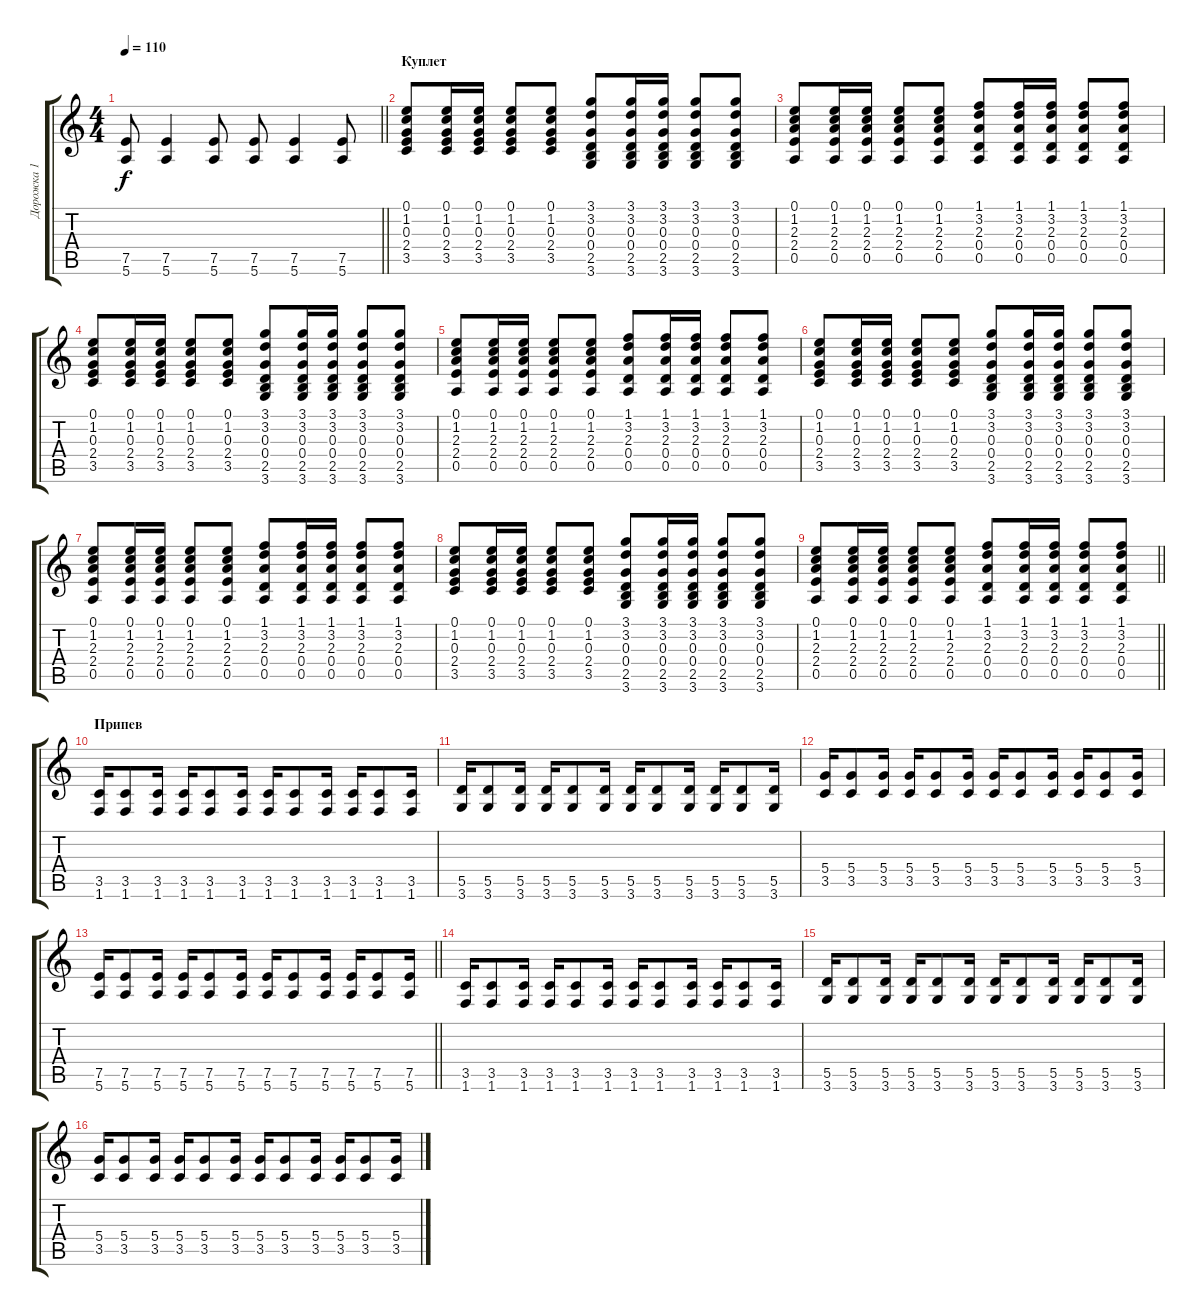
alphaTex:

\track ("Дорожка 1" "Дорожка 1") {instrument overdrivenguitar}
\staff {score tabs}
\tuning (E4 B3 G3 D3 A2 E2) {hide}
\ts (4 4)
\tempo 110
\clef g2
\barLineRight lightlight
\ks c
(7.5 5.6).8{dy f} (7.5 5.6).4 (7.5 5.6).8 (7.5 5.6).8 (7.5 5.6).4 (7.5 5.6).8 |
\section ("" "Куплет")
(0.1 1.2 0.3 2.4 3.5).8{volume 16 instrument electricguitarclean} (0.1 1.2 0.3 2.4 3.5).16 (0.1 1.2 0.3 2.4 3.5).16 (0.1 1.2 0.3 2.4 3.5).8 (0.1 1.2 0.3 2.4 3.5).8 (3.1 3.2 0.3 0.4 2.5 3.6).8 (3.1 3.2 0.3 0.4 2.5 3.6).16 (3.1 3.2 0.3 0.4 2.5 3.6).16 (3.1 3.2 0.3 0.4 2.5 3.6).8 (3.1 3.2 0.3 0.4 2.5 3.6).8 |
(0.1 1.2 2.3 2.4 0.5).8 (0.1 1.2 2.3 2.4 0.5).16 (0.1 1.2 2.3 2.4 0.5).16 (0.1 1.2 2.3 2.4 0.5).8 (0.1 1.2 2.3 2.4 0.5).8 (1.1 3.2 2.3 0.4 0.5).8 (1.1 3.2 2.3 0.4 0.5).16 (1.1 3.2 2.3 0.4 0.5).16 (1.1 3.2 2.3 0.4 0.5).8 (1.1 3.2 2.3 0.4 0.5).8 |
(0.1 1.2 0.3 2.4 3.5).8{volume 16 instrument electricguitarclean} (0.1 1.2 0.3 2.4 3.5).16 (0.1 1.2 0.3 2.4 3.5).16 (0.1 1.2 0.3 2.4 3.5).8 (0.1 1.2 0.3 2.4 3.5).8 (3.1 3.2 0.3 0.4 2.5 3.6).8 (3.1 3.2 0.3 0.4 2.5 3.6).16 (3.1 3.2 0.3 0.4 2.5 3.6).16 (3.1 3.2 0.3 0.4 2.5 3.6).8 (3.1 3.2 0.3 0.4 2.5 3.6).8 |
(0.1 1.2 2.3 2.4 0.5).8 (0.1 1.2 2.3 2.4 0.5).16 (0.1 1.2 2.3 2.4 0.5).16 (0.1 1.2 2.3 2.4 0.5).8 (0.1 1.2 2.3 2.4 0.5).8 (1.1 3.2 2.3 0.4 0.5).8 (1.1 3.2 2.3 0.4 0.5).16 (1.1 3.2 2.3 0.4 0.5).16 (1.1 3.2 2.3 0.4 0.5).8 (1.1 3.2 2.3 0.4 0.5).8 |
(0.1 1.2 0.3 2.4 3.5).8{volume 16 instrument electricguitarclean} (0.1 1.2 0.3 2.4 3.5).16 (0.1 1.2 0.3 2.4 3.5).16 (0.1 1.2 0.3 2.4 3.5).8 (0.1 1.2 0.3 2.4 3.5).8 (3.1 3.2 0.3 0.4 2.5 3.6).8 (3.1 3.2 0.3 0.4 2.5 3.6).16 (3.1 3.2 0.3 0.4 2.5 3.6).16 (3.1 3.2 0.3 0.4 2.5 3.6).8 (3.1 3.2 0.3 0.4 2.5 3.6).8 |
(0.1 1.2 2.3 2.4 0.5).8 (0.1 1.2 2.3 2.4 0.5).16 (0.1 1.2 2.3 2.4 0.5).16 (0.1 1.2 2.3 2.4 0.5).8 (0.1 1.2 2.3 2.4 0.5).8 (1.1 3.2 2.3 0.4 0.5).8 (1.1 3.2 2.3 0.4 0.5).16 (1.1 3.2 2.3 0.4 0.5).16 (1.1 3.2 2.3 0.4 0.5).8 (1.1 3.2 2.3 0.4 0.5).8 |
(0.1 1.2 0.3 2.4 3.5).8{volume 16 instrument electricguitarclean} (0.1 1.2 0.3 2.4 3.5).16 (0.1 1.2 0.3 2.4 3.5).16 (0.1 1.2 0.3 2.4 3.5).8 (0.1 1.2 0.3 2.4 3.5).8 (3.1 3.2 0.3 0.4 2.5 3.6).8 (3.1 3.2 0.3 0.4 2.5 3.6).16 (3.1 3.2 0.3 0.4 2.5 3.6).16 (3.1 3.2 0.3 0.4 2.5 3.6).8 (3.1 3.2 0.3 0.4 2.5 3.6).8 |
\barLineRight lightlight
(0.1 1.2 2.3 2.4 0.5).8 (0.1 1.2 2.3 2.4 0.5).16 (0.1 1.2 2.3 2.4 0.5).16 (0.1 1.2 2.3 2.4 0.5).8 (0.1 1.2 2.3 2.4 0.5).8 (1.1 3.2 2.3 0.4 0.5).8 (1.1 3.2 2.3 0.4 0.5).16 (1.1 3.2 2.3 0.4 0.5).16 (1.1 3.2 2.3 0.4 0.5).8 (1.1 3.2 2.3 0.4 0.5).8 |
\section ("" "Припев")
(3.5 1.6).16{instrument overdrivenguitar} (3.5 1.6).8 (3.5 1.6).16 (3.5 1.6).16 (3.5 1.6).8 (3.5 1.6).16 (3.5 1.6).16 (3.5 1.6).8 (3.5 1.6).16 (3.5 1.6).16 (3.5 1.6).8 (3.5 1.6).16 |
(5.5 3.6).16 (5.5 3.6).8 (5.5 3.6).16 (5.5 3.6).16 (5.5 3.6).8 (5.5 3.6).16 (5.5 3.6).16 (5.5 3.6).8 (5.5 3.6).16 (5.5 3.6).16 (5.5 3.6).8 (5.5 3.6).16 |
(5.4 3.5).16 (5.4 3.5).8 (5.4 3.5).16 (5.4 3.5).16 (5.4 3.5).8 (5.4 3.5).16 (5.4 3.5).16 (5.4 3.5).8 (5.4 3.5).16 (5.4 3.5).16 (5.4 3.5).8 (5.4 3.5).16 |
\barLineRight lightlight
(7.5 5.6).16 (7.5 5.6).8 (7.5 5.6).16 (7.5 5.6).16 (7.5 5.6).8 (7.5 5.6).16 (7.5 5.6).16 (7.5 5.6).8 (7.5 5.6).16 (7.5 5.6).16 (7.5 5.6).8 (7.5 5.6).16 |
(3.5 1.6).16{instrument overdrivenguitar} (3.5 1.6).8 (3.5 1.6).16 (3.5 1.6).16 (3.5 1.6).8 (3.5 1.6).16 (3.5 1.6).16 (3.5 1.6).8 (3.5 1.6).16 (3.5 1.6).16 (3.5 1.6).8 (3.5 1.6).16 |
(5.5 3.6).16 (5.5 3.6).8 (5.5 3.6).16 (5.5 3.6).16 (5.5 3.6).8 (5.5 3.6).16 (5.5 3.6).16 (5.5 3.6).8 (5.5 3.6).16 (5.5 3.6).16 (5.5 3.6).8 (5.5 3.6).16 |
(5.4 3.5).16 (5.4 3.5).8 (5.4 3.5).16 (5.4 3.5).16 (5.4 3.5).8 (5.4 3.5).16 (5.4 3.5).16 (5.4 3.5).8 (5.4 3.5).16 (5.4 3.5).16 (5.4 3.5).8 (5.4 3.5).16
